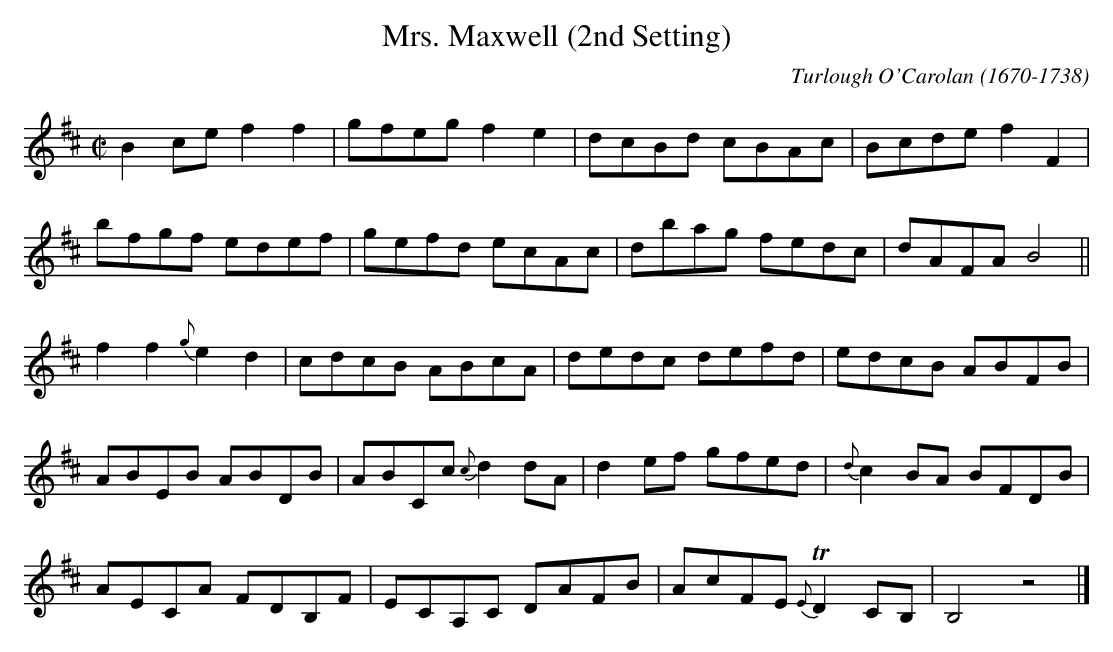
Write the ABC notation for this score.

X:1occ
T:Mrs. Maxwell (2nd Setting)
C:Turlough O'Carolan (1670-1738)
M:C|
L:1/8
K:D
C:ALLEGHRETTO
B2ce f2f2|gfeg f2e2|dcBd cBAc|Bcde f2F2|
bfgf edef|gefd ecAc|dbag fedc|dAFA B4||
f2f2{g}e2d2|cdcB ABcA|dedc defd|edcB ABFB|
ABEB ABDB|ABCc {c}d2dA|d2ef gfed|{d}c2BA BFDB|
AECA FDB,F|ECA,C DAFB|AcFE {E}TD2CB,|B,4z4|]
